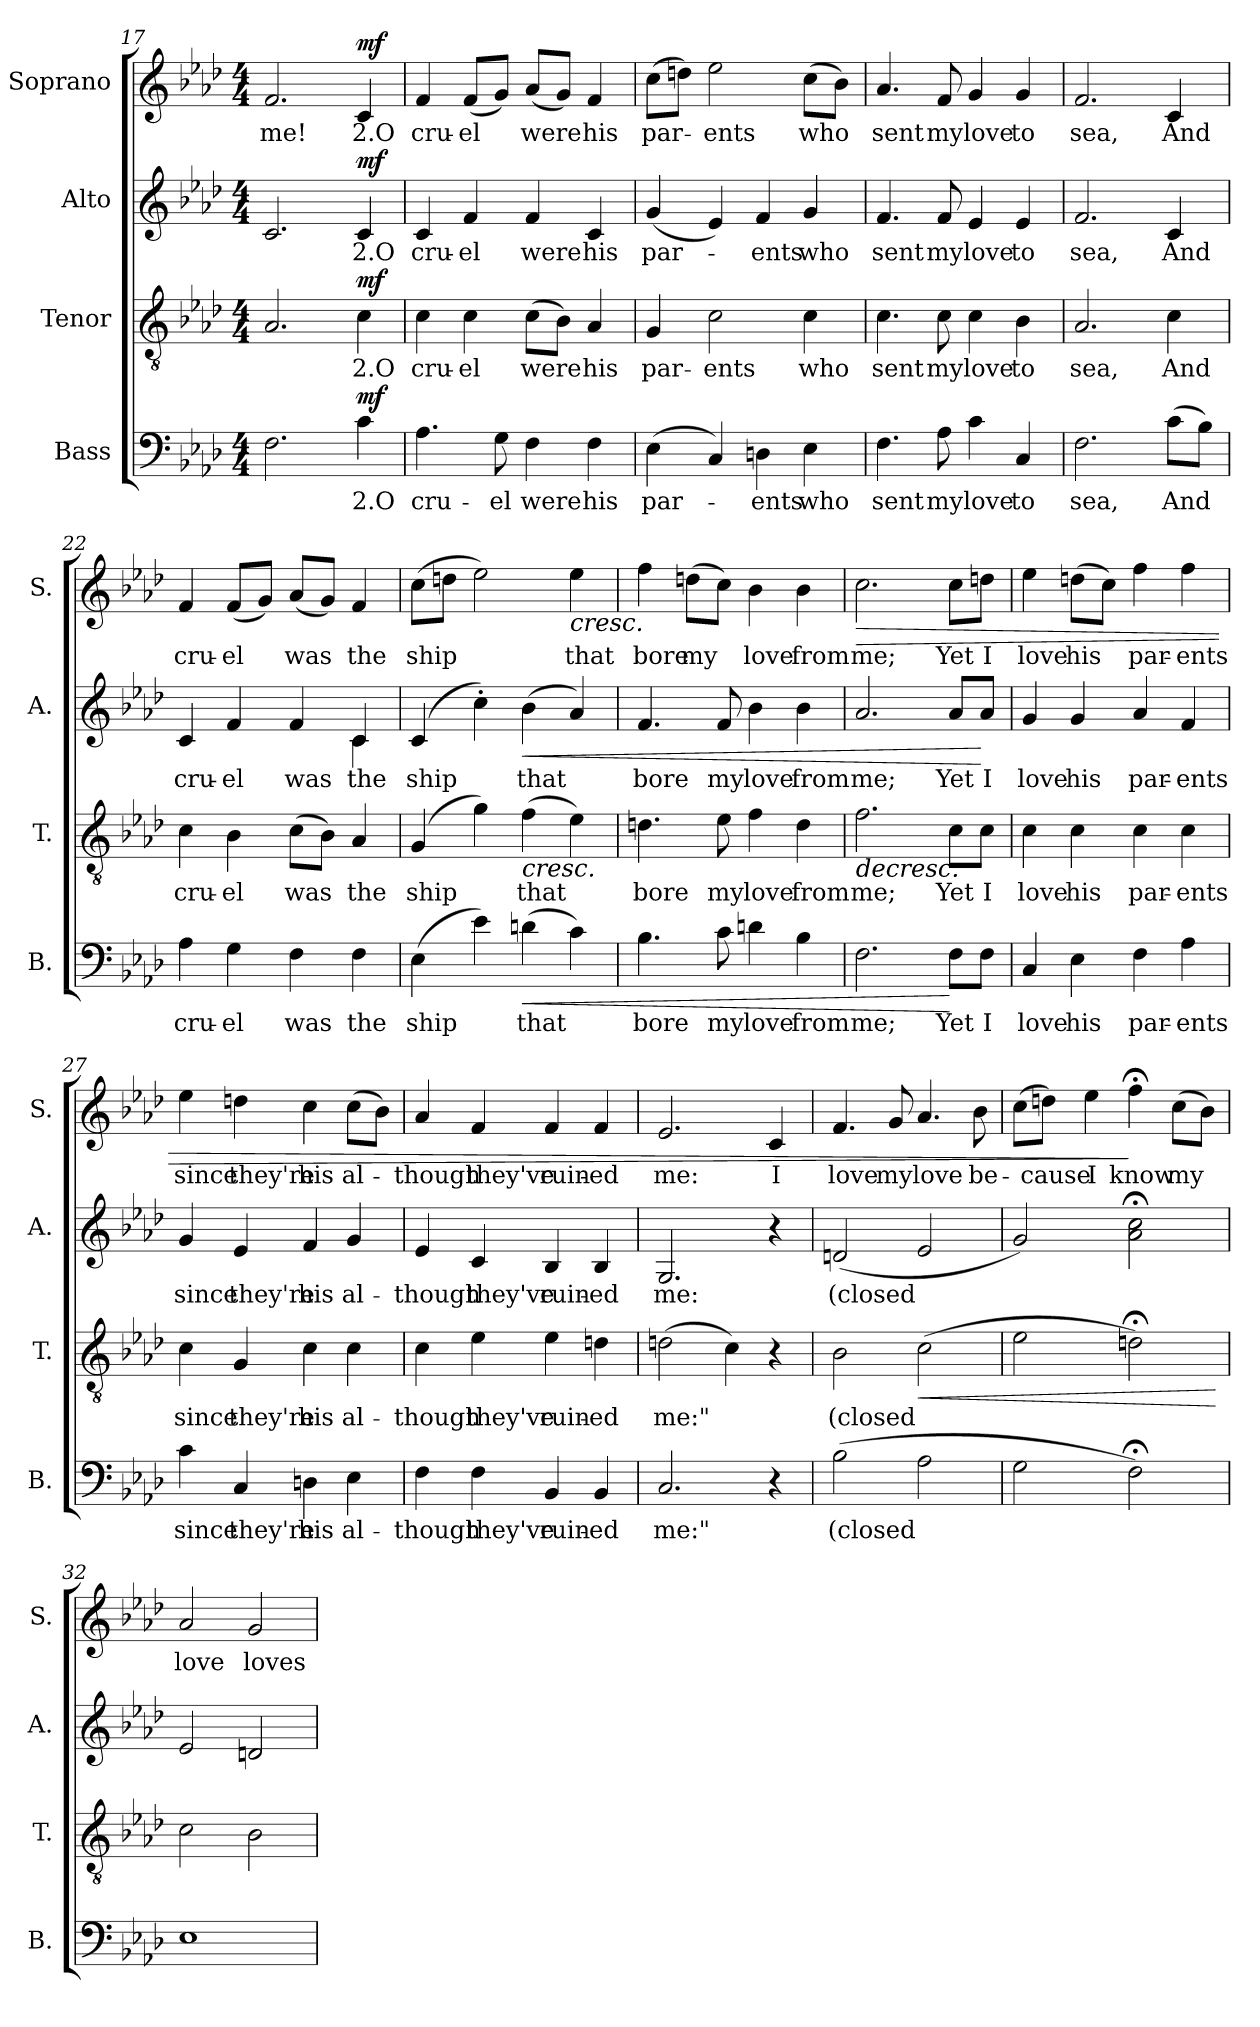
**kern	**text	**dynam	**kern	**text	**dynam	**kern	**text	**dynam	**kern	**text	**dynam
*part4	*part4	*part4	*part3	*part3	*part3	*part2	*part2	*part2	*part1	*part1	*part1
*staff4	*staff4	*staff4	*staff3	*staff3	*staff3	*staff2	*staff2	*staff2	*staff1	*staff1	*staff1
*I"Bass	*	*	*I"Tenor	*	*	*I"Alto	*	*	*I"Soprano	*	*
*I'B.	*	*	*I'T.	*	*	*I'A.	*	*	*I'S.	*	*
*clefF4	*	*	*clefGv2	*	*	*clefG2	*	*	*clefG2	*	*
*	*	*	*ITrd7c12	*	*	*	*	*	*	*	*
*k[b-e-a-d-]	*	*	*k[b-e-a-d-]	*	*	*k[b-e-a-d-]	*	*	*k[b-e-a-d-]	*	*
*A-:	*	*	*A-:	*	*	*A-:	*	*	*A-:	*	*
*M4/4	*	*	*M4/4	*	*	*M4/4	*	*	*M4/4	*	*
=17	=17	=17	=17	=17	=17	=17	=17	=17	=17	=17	=17
!	!	!	!	!	!	!	!	!	!	!LO:LY:b	!
2.F\	.	.	2.AA-/	.	.	2.c/	.	.	2.f/	me!	.
!	!LO:LY:b	!LO:DY:b	!	!LO:LY:b	!LO:DY:b	!	!LO:LY:b	!LO:DY:b	!	!LO:LY:b	!LO:DY:b
4c\	2.O	mf	4C\	2.O	mf	4c/	2.O	mf	4c/	2.O	mf
=18	=18	=18	=18	=18	=18	=18	=18	=18	=18	=18	=18
!	!LO:LY:b	!	!	!LO:LY:b	!	!	!LO:LY:b	!	!	!LO:LY:b	!
4.A-\	cru-	.	4C\	cru-	.	4c/	cru-	.	4f/	cru-	.
!	!	!	!	!LO:LY:b	!	!	!LO:LY:b	!	!	!LO:LY:b	!
.	.	.	4C\	-el	.	4f/	-el	.	(<8f/L	-el	.
!	!LO:LY:b	!	!	!	!	!	!	!	!	!	!
8G\	-el	.	.	.	.	.	.	.	8g/J)	.	.
!	!LO:LY:b	!	!	!LO:LY:b	!	!	!LO:LY:b	!	!	!LO:LY:b	!
4F\	were	.	(>8C\L	were	.	4f/	were	.	(<8a-/L	were	.
.	.	.	8BB-\J)	.	.	.	.	.	8g/J)	.	.
!	!LO:LY:b	!	!	!LO:LY:b	!	!	!LO:LY:b	!	!	!LO:LY:b	!
4F\	his	.	4AA-/	his	.	4c/	his	.	4f/	his	.
=19	=19	=19	=19	=19	=19	=19	=19	=19	=19	=19	=19
!	!LO:LY:b	!	!	!LO:LY:b	!	!	!LO:LY:b	!	!	!LO:LY:b	!
(>4E-\	par-	.	4GG/	par-	.	(<4g/	par-	.	(>8cc\L	par-	.
.	.	.	.	.	.	.	.	.	8ddn\J)	.	.
!	!	!	!	!LO:LY:b	!	!	!	!	!	!LO:LY:b	!
4C/)	.	.	2C\	-ents	.	4e-/)	.	.	2ee-\	-ents	.
!	!LO:LY:b	!	!	!	!	!	!LO:LY:b	!	!	!	!
4Dn\	-ents	.	.	.	.	4f/	-ents	.	.	.	.
!	!LO:LY:b	!	!	!LO:LY:b	!	!	!LO:LY:b	!	!	!LO:LY:b	!
4E-\	who	.	4C\	who	.	4g/	who	.	(>8cc\L	who	.
.	.	.	.	.	.	.	.	.	8b-\J)	.	.
=20	=20	=20	=20	=20	=20	=20	=20	=20	=20	=20	=20
!	!LO:LY:b	!	!	!LO:LY:b	!	!	!LO:LY:b	!	!	!LO:LY:b	!
4.F\	sent	.	4.C\	sent	.	4.f/	sent	.	4.a-/	sent	.
!	!LO:LY:b	!	!	!LO:LY:b	!	!	!LO:LY:b	!	!	!LO:LY:b	!
8A-\	my	.	8C\	my	.	8f/	my	.	8f/	my	.
!	!LO:LY:b	!	!	!LO:LY:b	!	!	!LO:LY:b	!	!	!LO:LY:b	!
4c\	love	.	4C\	love	.	4e-/	love	.	4g/	love	.
!	!LO:LY:b	!	!	!LO:LY:b	!	!	!LO:LY:b	!	!	!LO:LY:b	!
4C/	to	.	4BB-\	to	.	4e-/	to	.	4g/	to	.
!!LO:PB:g=z
=21	=21	=21	=21	=21	=21	=21	=21	=21	=21	=21	=21
!	!LO:LY:b	!	!	!LO:LY:b	!	!	!LO:LY:b	!	!	!LO:LY:b	!
2.F\	sea,	.	2.AA-/	sea,	.	2.f/	sea,	.	2.f/	sea,	.
!	!LO:LY:b	!	!	!LO:LY:b	!	!	!LO:LY:b	!	!	!LO:LY:b	!
(>8c\L	And	.	4C\	And	.	4c/	And	.	4c/	And	.
8B-\J)	.	.	.	.	.	.	.	.	.	.	.
=22	=22	=22	=22	=22	=22	=22	=22	=22	=22	=22	=22
!	!LO:LY:b	!	!	!LO:LY:b	!	!	!LO:LY:b	!	!	!LO:LY:b	!
*	*	*	*	*	*	*^	*	*	*	*	*
4A-\	cru-	.	4C\	cru-	.	4c/	2.ryy	cru-	.	4f/	cru-	.
!	!LO:LY:b	!	!	!LO:LY:b	!	!	!	!LO:LY:b	!	!	!LO:LY:b	!
4G\	-el	.	4BB-\	-el	.	4f/	.	-el	.	(<8f/L	-el	.
.	.	.	.	.	.	.	.	.	.	8g/J)	.	.
!	!LO:LY:b	!	!	!LO:LY:b	!	!	!	!LO:LY:b	!	!	!LO:LY:b	!
4F\	was	.	(>8C\L	was	.	4f/	.	was	.	(<8a-/L	was	.
.	.	.	8BB-\J)	.	.	.	.	.	.	8g/J)	.	.
!	!LO:LY:b	!	!	!LO:LY:b	!	!	!	!LO:LY:b	!	!	!LO:LY:b	!
4F\	the	.	4AA-/	the	.	4c/	4c\	the	.	4f/	the	.
=23	=23	=23	=23	=23	=23	=23	=23	=23	=23	=23	=23	=23
!	!LO:LY:b	!	!	!LO:LY:b	!	!	!	!LO:LY:b	!	!	!LO:LY:b	!
*	*	*	*	*	*	*v	*v	*	*	*	*	*
(>4E-\	ship	.	(>4GG/	ship	.	(>4c/	ship	.	(>8cc\L	ship	.
.	.	.	.	.	.	.	.	.	8ddn\J	.	.
4e-\)	.	.	4G\)	.	.	4cc'\)	.	.	2ee-\)	.	.
!	!LO:LY:b	!LO:HP:b	!	!LO:LY:b	!LO:HP:b	!	!LO:LY:b	!LO:HP:b	!	!	!
(>4dn\	that	<	(>4F\	that	<	(>4b-\	that	<	.	.	.
!	!	!	!	!	!	!	!	!	!	!LO:LY:b	!LO:HP:b
4c\)	.	.	4E-\)	.	.	4a-/)	.	.	4ee-\	that	<
=24	=24	=24	=24	=24	=24	=24	=24	=24	=24	=24	=24
!	!LO:LY:b	!	!	!LO:LY:b	!	!	!LO:LY:b	!	!	!LO:LY:b	!
4.B-\	bore	.	4.Dn\	bore	.	4.f/	bore	.	4ff\	bore	.
!	!	!	!	!	!	!	!	!	!	!LO:LY:b	!
.	.	.	.	.	.	.	.	.	(>8ddn\L	my	.
!	!LO:LY:b	!	!	!LO:LY:b	!	!	!LO:LY:b	!	!	!	!
8c\	my	.	8E-\	my	.	8f/	my	.	8cc\J)	.	.
!	!LO:LY:b	!	!	!LO:LY:b	!	!	!LO:LY:b	!	!	!LO:LY:b	!
4dn\	love	.	4F\	love	.	4b-\	love	.	4b-\	love	.
!	!LO:LY:b	!	!	!LO:LY:b	!	!	!LO:LY:b	!	!	!LO:LY:b	!
4B-\	from	.	4D\	from	.	4b-\	from	.	4b-\	from	.
=25	=25	=25	=25	=25	=25	=25	=25	=25	=25	=25	=25
!	!LO:LY:b	!	!	!LO:LY:b	!LO:HP:b	!	!LO:LY:b	!	!	!LO:LY:b	!LO:HP:b
2.F\	me;	.	2.F\	me;	>	2.a-/	me;	.	2.cc\	me;	>
!	!LO:LY:b	!	!	!LO:LY:b	!	!	!LO:LY:b	!	!	!LO:LY:b	!
8F\L	Yet	[	8C\L	Yet	[	8a-/L	Yet	.	8cc\L	Yet	[
!	!LO:LY:b	!	!	!LO:LY:b	!	!	!LO:LY:b	!	!	!LO:LY:b	!
8F\J	I	.	8C\J	I	.	8a-/J	I	[	8ddn\J	I	.
=26	=26	=26	=26	=26	=26	=26	=26	=26	=26	=26	=26
!	!LO:LY:b	!	!	!LO:LY:b	!	!	!LO:LY:b	!	!	!LO:LY:b	!
4C/	love	.	4C\	love	.	4g/	love	.	4ee-\	love	.
!	!LO:LY:b	!	!	!LO:LY:b	!	!	!LO:LY:b	!	!	!LO:LY:b	!
4E-\	his	.	4C\	his	.	4g/	his	.	(>8ddn\L	his	.
.	.	.	.	.	.	.	.	.	8cc\J)	.	.
!	!LO:LY:b	!	!	!LO:LY:b	!	!	!LO:LY:b	!	!	!LO:LY:b	!
4F\	par-	.	4C\	par-	.	4a-/	par-	.	4ff\	par-	.
!	!LO:LY:b	!	!	!LO:LY:b	!	!	!LO:LY:b	!	!	!LO:LY:b	!
4A-\	-ents	.	4C\	-ents	.	4f/	-ents	.	4ff\	-ents	.
=27	=27	=27	=27	=27	=27	=27	=27	=27	=27	=27	=27
!	!LO:LY:b	!	!	!LO:LY:b	!	!	!LO:LY:b	!	!	!LO:LY:b	!
4c\	since	.	4C\	since	.	4g/	since	.	4ee-\	since	.
!	!LO:LY:b	!	!	!LO:LY:b	!	!	!LO:LY:b	!	!	!LO:LY:b	!
4C/	they're	.	4GG/	they're	.	4e-/	they're	.	4ddn\	they're	.
!	!LO:LY:b	!	!	!LO:LY:b	!	!	!LO:LY:b	!	!	!LO:LY:b	!
4Dn\	his	.	4C\	his	.	4f/	his	.	4cc\	his	.
!	!LO:LY:b	!	!	!LO:LY:b	!	!	!LO:LY:b	!	!	!LO:LY:b	!
4E-\	al-	.	4C\	al-	.	4g/	al-	.	(>8cc\L	al-	.
.	.	.	.	.	.	.	.	.	8b-\J)	.	.
!!LO:LB:g=z
=28	=28	=28	=28	=28	=28	=28	=28	=28	=28	=28	=28
!	!LO:LY:b	!	!	!LO:LY:b	!	!	!LO:LY:b	!	!	!LO:LY:b	!
4F\	-though	.	4C\	-though	.	4e-/	-though	.	4a-/	-though	.
!	!LO:LY:b	!	!	!LO:LY:b	!	!	!LO:LY:b	!	!	!LO:LY:b	!
4F\	they've	.	4E-\	they've	.	4c/	they've	.	4f/	they've	.
!	!LO:LY:b	!	!	!LO:LY:b	!	!	!LO:LY:b	!	!	!LO:LY:b	!
4BB-/	ruin-	.	4E-\	ruin-	.	4B-/	ruin-	.	4f/	ruin-	.
!	!LO:LY:b	!	!	!LO:LY:b	!	!	!LO:LY:b	!	!	!LO:LY:b	!
4BB-/	-ed	.	4Dn\	-ed	.	4B-/	-ed	.	4f/	-ed	.
=29	=29	=29	=29	=29	=29	=29	=29	=29	=29	=29	=29
!	!LO:LY:b	!	!	!LO:LY:b	!	!	!LO:LY:b	!	!	!LO:LY:b	!
2.C/	me:"	.	(>2Dn\	me:"	.	2.G/	me:	.	2.e-/	me:	.
.	.	.	4C\)	.	.	.	.	.	.	.	.
!	!	!	!	!	!	!	!	!	!	!LO:LY:b	!
4r	.	.	4r	.	.	4r	.	.	4c/	I	.
=30	=30	=30	=30	=30	=30	=30	=30	=30	=30	=30	=30
!	!LO:LY:b	!	!	!LO:LY:b	!	!	!LO:LY:b	!	!	!LO:LY:b	!
(>2B-\	(closed	.	2BB-\	(closed	.	(<2dn/	(closed	.	4.f/	love	.
!	!	!	!	!	!	!	!	!	!	!LO:LY:b	!
.	.	.	.	.	.	.	.	.	8g/	my	.
!	!	!	!	!	!LO:HP:b	!	!	!	!	!LO:LY:b	!
2A-\	.	.	(>2C\	.	<	2e-/	.	.	4.a-/	love	.
!	!	!	!	!	!	!	!	!	!	!LO:LY:b	!
.	.	.	.	.	.	.	.	.	8b-\	be-	.
=31	=31	=31	=31	=31	=31	=31	=31	=31	=31	=31	=31
2G\	.	.	2E-\	.	.	2g/)	.	.	(>8cc\L	.	.
!	!	!	!	!	!	!	!	!	!	!LO:LY:b	!
.	.	.	.	.	.	.	.	.	8ddn\J)	-cause	.
!	!	!	!	!	!	!	!	!	!	!LO:LY:b	!
.	.	.	.	.	.	.	.	.	4ee-\	I	.
!	!	!	!	!	!	!	!	!	!	!LO:LY:b	!
2F;<\)	.	.	2Dn;<\)	.	.	2a-\;< 2cc\;<	.	.	4ff;<\	know	]
!	!	!	!	!	!	!	!	!	!	!LO:LY:b	!
.	.	.	.	.	.	.	.	.	(>8cc\L	my	.
.	.	.	.	.	.	.	.	.	8b-\J)	.	.
.	.	.	.	.	] [	.	.	.	.	.	.
=32	=32	=32	=32	=32	=32	=32	=32	=32	=32	=32	=32
!	!	!	!	!	!	!	!	!	!	!LO:LY:b	!
1E-	.	.	2C\	.	.	2e-/	.	.	2a-/	love	.
!	!	!	!	!	!	!	!	!	!	!LO:LY:b	!
.	.	.	2BB-\	.	.	2dn/	.	.	2g/	loves	.
=	=	=	=	=	=	=	=	=	=	=	=
*-	*-	*-	*-	*-	*-	*-	*-	*-	*-	*-	*-
